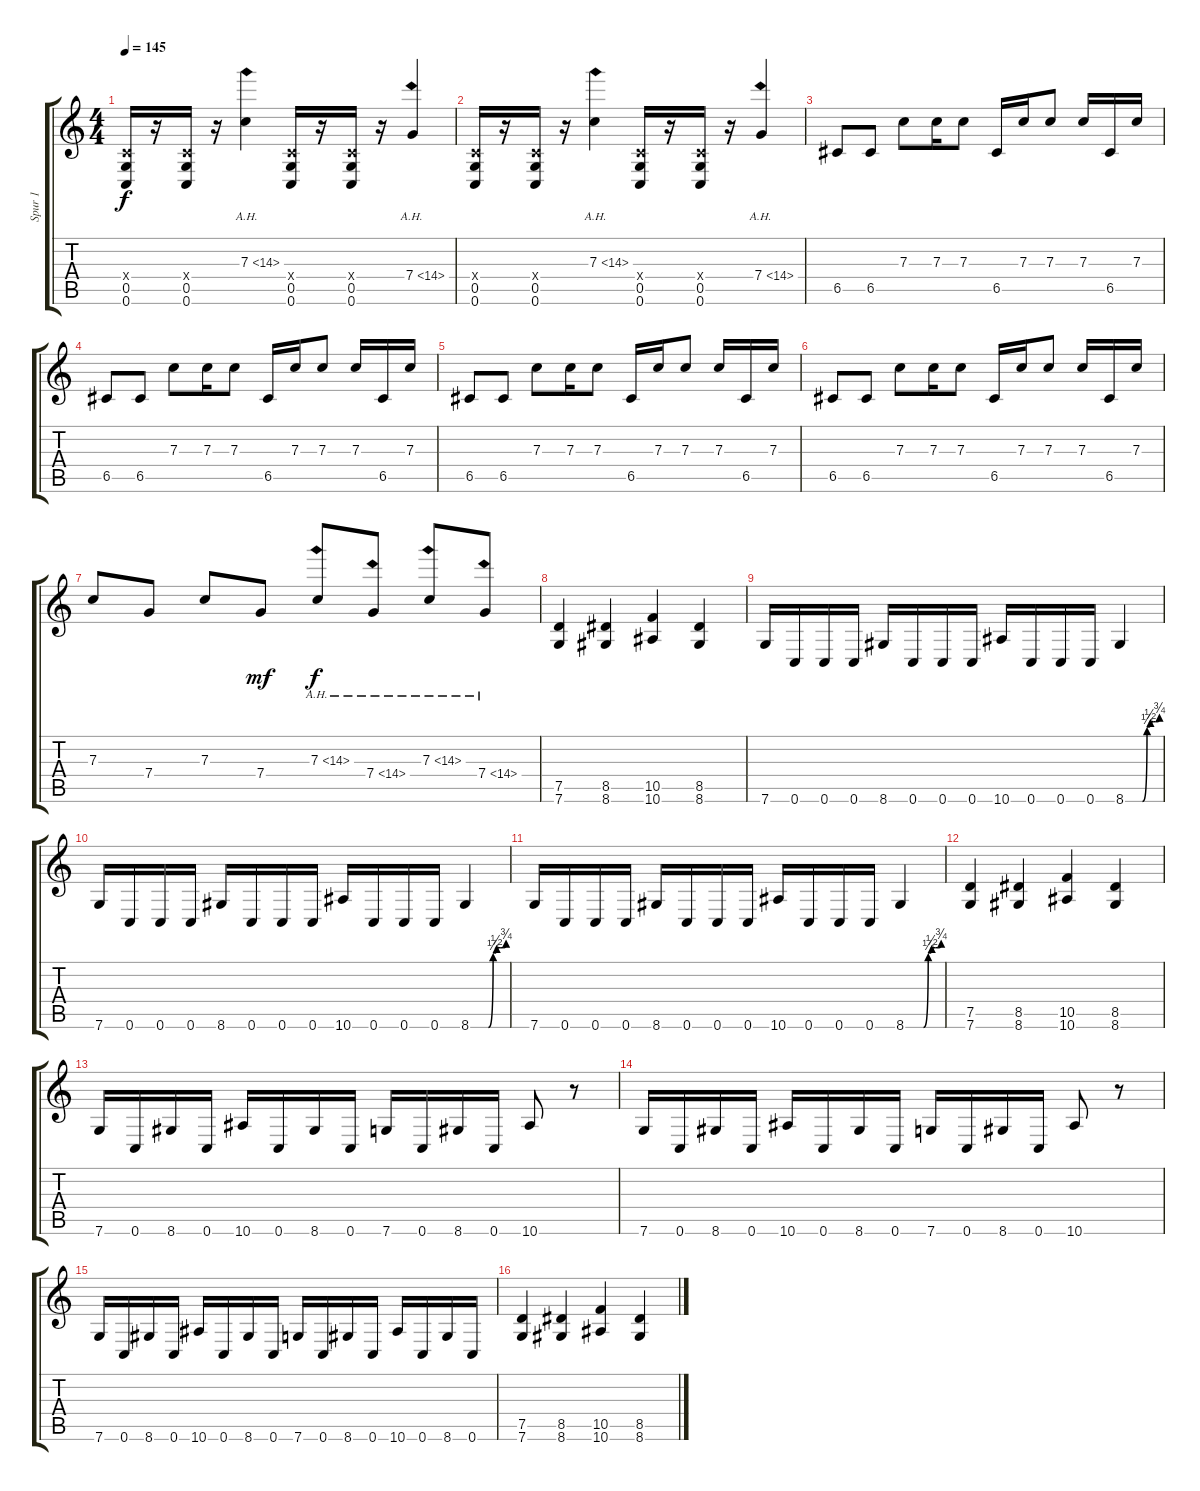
\track ("Spur 1" "Spur 1") {instrument distortionguitar}
\staff {score tabs}
\tuning (D4 A3 F3 C3 G2 C2) {hide}
\ts (4 4)
\tempo 145
\clef g2
\ks c
(0.4{x} 0.5 0.6).16{dy f} r.16 (0.4{x} 0.5 0.6).16 r.16 7.3{ah 7}.4 (0.4{x} 0.5 0.6).16 r.16 (0.4{x} 0.5 0.6).16 r.16 7.4{ah 7}.4 |
(0.4{x} 0.5 0.6).16 r.16 (0.4{x} 0.5 0.6).16 r.16 7.3{ah 7}.4 (0.4{x} 0.5 0.6).16 r.16 (0.4{x} 0.5 0.6).16 r.16 7.4{ah 7}.4 |
6.5.8 6.5.8 7.3.8 7.3.16 7.3.8 6.5.16 7.3.16 7.3.8 7.3.16 6.5.16 7.3.16 |
6.5.8 6.5.8 7.3.8 7.3.16 7.3.8 6.5.16 7.3.16 7.3.8 7.3.16 6.5.16 7.3.16 |
6.5.8 6.5.8 7.3.8 7.3.16 7.3.8 6.5.16 7.3.16 7.3.8 7.3.16 6.5.16 7.3.16 |
6.5.8 6.5.8 7.3.8 7.3.16 7.3.8 6.5.16 7.3.16 7.3.8 7.3.16 6.5.16 7.3.16 |
7.3.8 7.4.8 7.3.8 7.4.8{dy mf} 7.3{ah 7}.8{dy f} 7.4{ah 7}.8 7.3{ah 7}.8 7.4{ah 7}.8 |
(7.5 7.6).4 (8.5 8.6).4 (10.5 10.6).4 (8.5 8.6).4 |
7.6.16 0.6.16 0.6.16 0.6.16 8.6.16 0.6.16 0.6.16 0.6.16 10.6.16 0.6.16 0.6.16 0.6.16 8.6{be (custom 0 0 30 0 38 1 40 1 44 2 46 2 50 2 53 2 56 2 60 3)}.4 |
7.6.16 0.6.16 0.6.16 0.6.16 8.6.16 0.6.16 0.6.16 0.6.16 10.6.16 0.6.16 0.6.16 0.6.16 8.6{be (custom 0 0 30 0 38 1 40 1 44 2 46 2 50 2 53 2 56 2 60 3)}.4 |
7.6.16 0.6.16 0.6.16 0.6.16 8.6.16 0.6.16 0.6.16 0.6.16 10.6.16 0.6.16 0.6.16 0.6.16 8.6{be (custom 0 0 30 0 38 1 40 1 44 2 46 2 50 2 53 2 56 2 60 3)}.4 |
(7.5 7.6).4 (8.5 8.6).4 (10.5 10.6).4 (8.5 8.6).4 |
7.6.16 0.6.16 8.6.16 0.6.16 10.6.16 0.6.16 8.6.16 0.6.16 7.6.16 0.6.16 8.6.16 0.6.16 10.6.8 r.8 |
7.6.16 0.6.16 8.6.16 0.6.16 10.6.16 0.6.16 8.6.16 0.6.16 7.6.16 0.6.16 8.6.16 0.6.16 10.6.8 r.8 |
7.6.16 0.6.16 8.6.16 0.6.16 10.6.16 0.6.16 8.6.16 0.6.16 7.6.16 0.6.16 8.6.16 0.6.16 10.6.16 0.6.16 8.6.16 0.6.16 |
(7.5 7.6).4 (8.5 8.6).4 (10.5 10.6).4 (8.5 8.6).4
